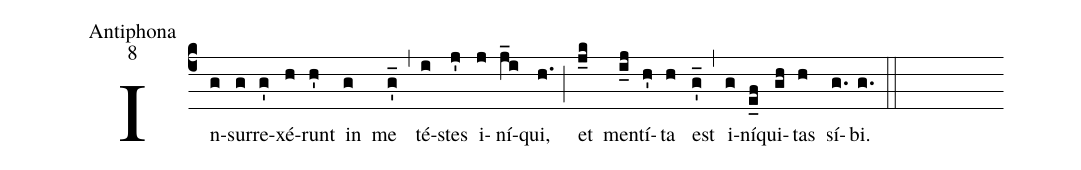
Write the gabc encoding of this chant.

office-part:Antiphona;
mode:8;
%%
(c4)
In(g)sur(g)re(g')xé(h)runt(h') in(g) me(g'_) (,)
té(i)stes(j') i(j)ní(j_i)qui,(h.) (;)
et(j_k) men(i_j)tí(h')ta(h) est(g'_) (,)
i(g)ní(e_f)qui(gh)tas(h) sí(g.)bi.(g.) (::)
